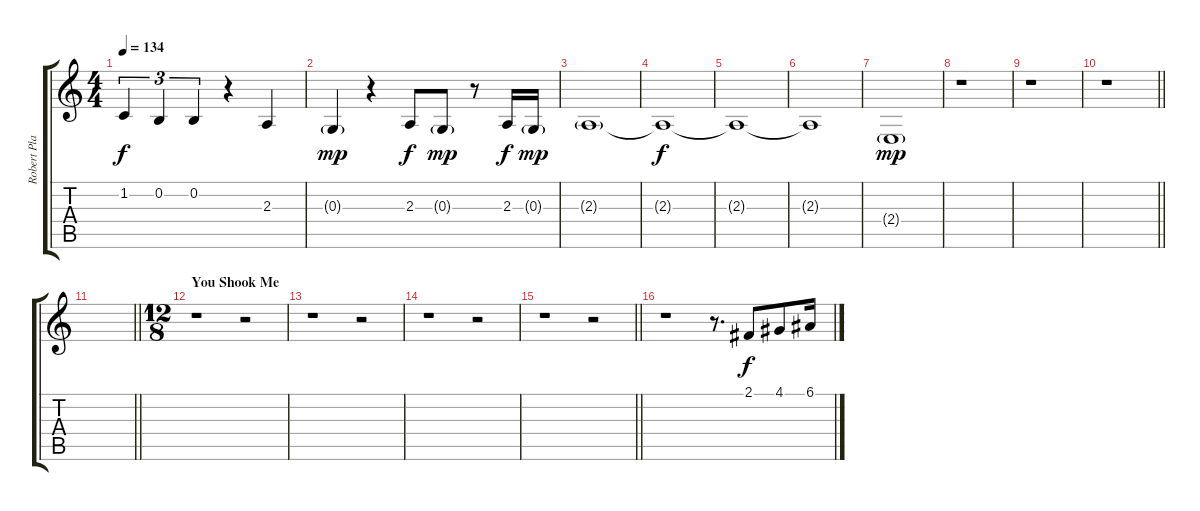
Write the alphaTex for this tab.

\track ("Robert Plant - Vocal" "Robert Pla") {instrument flute}
\staff {score tabs}
\tuning (E4 B3 G3 D3 A2 E2) {hide}
\ts (4 4)
\tempo 134
\clef g2
\ks c
1.2.4{tu (3 2) dy f} 0.2.4{tu (3 2)} 0.2.4{tu (3 2)} r.4 2.3.4 |
0.3{g}.4{dy mp} r.4 2.3.8{dy f} 0.3{g}.8{dy mp} r.8 2.3.16{dy f} 0.3{g}.16{dy mp} |
2.3{g}.1 |
2.3{t}.1{dy f} |
2.3{t}.1 |
2.3{t}.1 |
2.4{g}.1{dy mp} |
r.1 |
r.1 |
\barLineRight lightlight
r.1 |
\barLineRight lightlight
|
\ts (12 8)
\section ("" "You Shook Me")
r.1 r.2 |
r.1 r.2 |
r.1 r.2 |
\barLineRight lightlight
r.1 r.2 |
r.1 r.8{d} 2.1.8{dy f} 4.1.8 6.1.16
